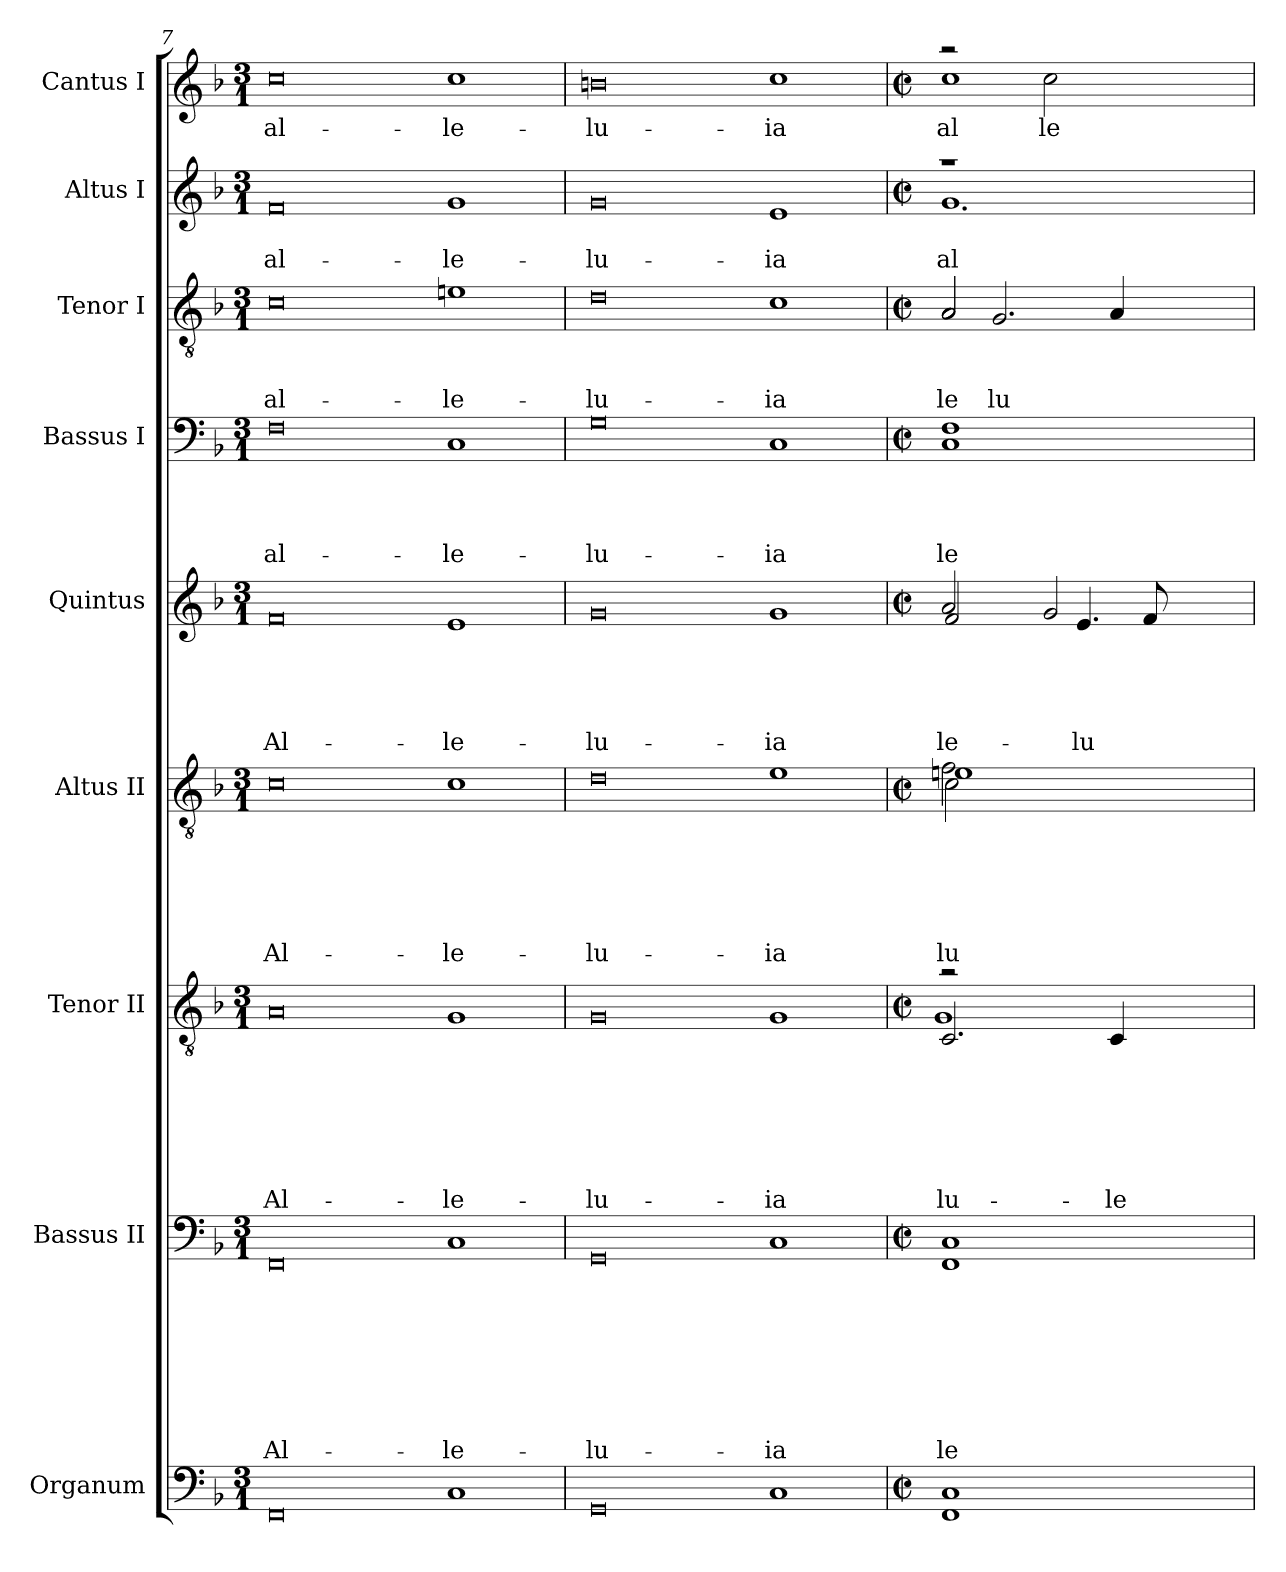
**kern	**kern	**text	**text	**text	**text	**text	**text	**text	**text	**kern	**text	**text	**text	**text	**text	**text	**text	**kern	**text	**text	**text	**text	**text	**text	**kern	**text	**text	**text	**text	**text	**kern	**text	**text	**text	**text	**kern	**text	**text	**text	**kern	**text	**text	**kern	**text
*part9	*part8	*part8	*part8	*part8	*part8	*part8	*part8	*part8	*part8	*part7	*part7	*part7	*part7	*part7	*part7	*part7	*part7	*part6	*part6	*part6	*part6	*part6	*part6	*part6	*part5	*part5	*part5	*part5	*part5	*part5	*part4	*part4	*part4	*part4	*part4	*part3	*part3	*part3	*part3	*part2	*part2	*part2	*part1	*part1
*staff9	*staff8	*staff8	*staff8	*staff8	*staff8	*staff8	*staff8	*staff8	*staff8	*staff7	*staff7	*staff7	*staff7	*staff7	*staff7	*staff7	*staff7	*staff6	*staff6	*staff6	*staff6	*staff6	*staff6	*staff6	*staff5	*staff5	*staff5	*staff5	*staff5	*staff5	*staff4	*staff4	*staff4	*staff4	*staff4	*staff3	*staff3	*staff3	*staff3	*staff2	*staff2	*staff2	*staff1	*staff1
*I"Organum	*I"Bassus II	*	*	*	*	*	*	*	*	*I"Tenor II	*	*	*	*	*	*	*	*I"Altus II	*	*	*	*	*	*	*I"Quintus	*	*	*	*	*	*I"Bassus I	*	*	*	*	*I"Tenor I	*	*	*	*I"Altus I	*	*	*I"Cantus I	*
*I'Or	*I'B II	*	*	*	*	*	*	*	*	*I'TII	*	*	*	*	*	*	*	*I'A II	*	*	*	*	*	*	*I'Q	*	*	*	*	*	*I'B I	*	*	*	*	*I'TI	*	*	*	*I'A I	*	*	*I'C I	*
!!LO:PB:g=z
*clefF4	*clefF4	*	*	*	*	*	*	*	*	*clefGv2	*	*	*	*	*	*	*	*clefGv2	*	*	*	*	*	*	*clefG2	*	*	*	*	*	*clefF4	*	*	*	*	*clefGv2	*	*	*	*clefG2	*	*	*clefG2	*
*k[b-]	*k[b-]	*	*	*	*	*	*	*	*	*k[b-]	*	*	*	*	*	*	*	*k[b-]	*	*	*	*	*	*	*k[b-]	*	*	*	*	*	*k[b-]	*	*	*	*	*k[b-]	*	*	*	*k[b-]	*	*	*k[b-]	*
*F:	*F:	*	*	*	*	*	*	*	*	*F:	*	*	*	*	*	*	*	*F:	*	*	*	*	*	*	*F:	*	*	*	*	*	*F:	*	*	*	*	*F:	*	*	*	*F:	*	*	*F:	*
*M3/1	*M3/1	*	*	*	*	*	*	*	*	*M3/1	*	*	*	*	*	*	*	*M3/1	*	*	*	*	*	*	*M3/1	*	*	*	*	*	*M3/1	*	*	*	*	*M3/1	*	*	*	*M3/1	*	*	*M3/1	*
=7	=7	=7	=7	=7	=7	=7	=7	=7	=7	=7	=7	=7	=7	=7	=7	=7	=7	=7	=7	=7	=7	=7	=7	=7	=7	=7	=7	=7	=7	=7	=7	=7	=7	=7	=7	=7	=7	=7	=7	=7	=7	=7	=7	=7
!	!	!	!	!	!	!	!	!	!LO:LY:b:rj	!	!	!	!	!	!	!	!LO:LY:b:rj	!	!	!	!	!	!	!LO:LY:b:rj	!	!	!	!	!	!LO:LY:b:rj	!	!	!	!	!LO:LY:b:rj	!	!	!	!LO:LY:b:rj	!	!	!LO:LY:b:rj	!	!LO:LY:b:rj
0FF	0FF	.	.	.	.	.	.	.	Al-	0A	.	.	.	.	.	.	Al-	0c	.	.	.	.	.	Al-	0f	.	.	.	.	Al-	0F	.	.	.	al-	0c	.	.	al-	0f	.	al-	0cc	al-
!	!	!	!	!	!	!	!	!	!LO:LY:b	!	!	!	!	!	!	!	!LO:LY:b	!	!	!	!	!	!	!LO:LY:b	!	!	!	!	!	!LO:LY:b	!	!	!	!	!LO:LY:b	!	!	!	!LO:LY:b	!	!	!LO:LY:b	!	!LO:LY:b
1C	1C	.	.	.	.	.	.	.	-le-	1G	.	.	.	.	.	.	-le-	1c	.	.	.	.	.	-le-	1e	.	.	.	.	-le-	1C	.	.	.	-le-	1en	.	.	-le-	1g	.	-le-	1cc	-le-
=8	=8	=8	=8	=8	=8	=8	=8	=8	=8	=8	=8	=8	=8	=8	=8	=8	=8	=8	=8	=8	=8	=8	=8	=8	=8	=8	=8	=8	=8	=8	=8	=8	=8	=8	=8	=8	=8	=8	=8	=8	=8	=8	=8	=8
!	!	!	!	!	!	!	!	!	!LO:LY:b:rj	!	!	!	!	!	!	!	!LO:LY:b:rj	!	!	!	!	!	!	!LO:LY:b:rj	!	!	!	!	!	!LO:LY:b:rj	!	!	!	!	!LO:LY:b:rj	!	!	!	!LO:LY:b:rj	!	!	!LO:LY:b:rj	!	!LO:LY:b:rj
0GG	0GG	.	.	.	.	.	.	.	-lu-	0G	.	.	.	.	.	.	-lu-	0d	.	.	.	.	.	-lu-	0g	.	.	.	.	-lu-	0G	.	.	.	-lu-	0d	.	.	-lu-	0g	.	-lu-	0bn	-lu-
!	!	!	!	!	!	!	!	!	!LO:LY:b	!	!	!	!	!	!	!	!LO:LY:b	!	!	!	!	!	!	!LO:LY:b	!	!	!	!	!	!LO:LY:b	!	!	!	!	!LO:LY:b	!	!	!	!LO:LY:b	!	!	!LO:LY:b	!	!LO:LY:b
1C	1C	.	.	.	.	.	.	.	-ia	1G	.	.	.	.	.	.	-ia	1e	.	.	.	.	.	-ia	1g	.	.	.	.	-ia	1C	.	.	.	-ia	1c	.	.	-ia	1e	.	-ia	1cc	-ia
=9	=9	=9	=9	=9	=9	=9	=9	=9	=9	=9	=9	=9	=9	=9	=9	=9	=9	=9	=9	=9	=9	=9	=9	=9	=9	=9	=9	=9	=9	=9	=9	=9	=9	=9	=9	=9	=9	=9	=9	=9	=9	=9	=9	=9
*M2/2	*M2/2	*	*	*	*	*	*	*	*	*M2/2	*	*	*	*	*	*	*	*M2/2	*	*	*	*	*	*	*M2/2	*	*	*	*	*	*M2/2	*	*	*	*	*M2/2	*	*	*	*M2/2	*	*	*M2/2	*
*met(c|)	*met(c|)	*	*	*	*	*	*	*	*	*met(c|)	*	*	*	*	*	*	*	*met(c|)	*	*	*	*	*	*	*met(c|)	*	*	*	*	*	*met(c|)	*	*	*	*	*met(c|)	*	*	*	*met(c|)	*	*	*met(c|)	*
!	!	!	!	!	!	!	!	!	!LO:LY:b:rj	!	!	!	!	!	!	!	!LO:LY:b	!	!	!	!	!	!	!	!	!	!	!	!	!	!	!	!	!	!	!	!	!	!	!	!	!	!	!
*	*	*	*	*	*	*	*	*	*	*^	*	*	*	*	*	*	*	*	*	*	*	*	*	*	*	*	*	*	*	*	*	*	*	*	*	*	*	*	*	*	*	*	*	*
*	*	*	*	*	*	*	*	*	*	*	*^	*	*	*	*	*	*	*	*	*	*	*	*	*	*	*	*	*	*	*	*	*	*	*	*	*	*	*	*	*	*	*	*	*	*
!	!	!	!	!	!	!	!	!	!	!	!	!	!	!	!	!	!	!	!LO:LY:b:rj	!	!	!	!	!	!	!LO:LY:b	!	!	!	!	!	!	!	!	!	!	!	!	!	!	!	!	!	!	!	!
*	*	*	*	*	*	*	*	*	*	*	*	*	*	*	*	*	*	*	*	*^	*	*	*	*	*	*	*	*	*	*	*	*	*	*	*	*	*	*	*	*	*	*	*	*	*	*
!	!	!	!	!	!	!	!	!	!	!	!	!	!	!	!	!	!	!	!	!	!	!	!	!	!	!	!LO:LY:b	!	!	!	!	!	!	!	!	!	!	!	!	!	!	!	!	!	!	!	!
*	*	*	*	*	*	*	*	*	*	*	*	*	*	*	*	*	*	*	*	*	*^	*	*	*	*	*	*	*	*	*	*	*	*	*	*	*	*	*	*	*	*	*	*	*	*	*	*
!	!	!	!	!	!	!	!	!	!	!	!	!	!	!	!	!	!	!	!	!	!	!	!	!	!	!	!	!LO:LY:b:rj	!	!	!	!	!	!LO:LY:b	!	!	!	!	!	!	!	!	!	!	!	!	!	!
*	*	*	*	*	*	*	*	*	*	*	*	*	*	*	*	*	*	*	*	*	*	*	*	*	*	*	*	*	*^	*	*	*	*	*	*	*	*	*	*	*	*	*	*	*	*	*	*	*
!	!	!	!	!	!	!	!	!	!	!	!	!	!	!	!	!	!	!	!	!	!	!	!	!	!	!	!	!	!	!	!	!	!	!	!LO:LY:b	!	!	!	!	!LO:LY:b:rj	!	!	!	!LO:LY:b	!	!	!	!	!
*	*	*	*	*	*	*	*	*	*	*	*	*	*	*	*	*	*	*	*	*	*	*	*	*	*	*	*	*	*	*^	*	*	*	*	*	*	*	*	*	*	*^	*	*	*	*	*	*	*	*
!	!	!	!	!	!	!	!	!	!	!	!	!	!	!	!	!	!	!	!	!	!	!	!	!	!	!	!	!	!	!	!	!	!	!	!	!	!	!	!	!	!	!	!	!	!	!LO:LY:b	!	!	!LO:LY:b:rj	!	!LO:LY:b:rj
*	*	*	*	*	*	*	*	*	*	*	*	*	*	*	*	*	*	*	*	*	*	*	*	*	*	*	*	*	*	*	*	*	*	*	*	*	*	*	*	*	*	*^	*^	*	*	*	*^	*	*	*^	*
1FF 1C	1FF 1C	.	.	.	.	.	.	.	-le-	2ra	2.C/	1G	.	.	.	.	.	.	-lu-	2f\	2c\	1en	.	.	.	.	.	-lu-	2a/	2f/	2..ryy	.	.	.	.	-le-	1C 1F	.	.	.	-le-	2A/	2A/	4ryy	2.ryy	.	.	-le-	1raa	1.g	.	al-	2raa	1cc	-al-
!	!	!	!	!	!	!	!	!	!	!	!	!	!	!	!	!	!	!	!	!	!	!	!	!	!	!	!	!	!	!	!	!	!	!	!	!	!	!	!	!	!	!	!	!	!	!	!	!LO:LY:b	!	!	!	!	!	!	!
.	.	.	.	.	.	.	.	.	.	.	.	.	.	.	.	.	.	.	.	.	.	.	.	.	.	.	.	.	.	.	.	.	.	.	.	.	.	.	.	.	.	.	.	2.G/	.	.	.	-lu-	.	.	.	.	.	.	.
!	!	!	!	!	!	!	!	!	!	!	!	!	!	!	!	!	!	!	!	!	!	!	!	!	!	!	!	!	!	!	!	!	!	!	!	!	!	!	!	!	!	!	!	!	!	!	!	!	!	!	!	!	!	!	!LO:LY:b
.	.	.	.	.	.	.	.	.	.	2ryy	.	.	.	.	.	.	.	.	.	2ryy	2ryy	.	.	.	.	.	.	.	2g/	8ryy	.	.	.	.	.	.	.	.	.	.	.	2ryy	2ryy	.	.	.	.	.	.	.	.	.	2cc\	.	le-
!	!	!	!	!	!	!	!	!	!	!	!	!	!	!	!	!	!	!	!	!	!	!	!	!	!	!	!	!	!	!	!	!	!	!	!	!LO:LY:b	!	!	!	!	!	!	!	!	!	!	!	!	!	!	!	!	!	!	!
.	.	.	.	.	.	.	.	.	.	.	.	.	.	.	.	.	.	.	.	.	.	.	.	.	.	.	.	.	.	4.e/	.	.	.	.	.	-lu-	.	.	.	.	.	.	.	.	.	.	.	.	.	.	.	.	.	.	.
!	!	!	!	!	!	!	!	!	!	!	!	!	!	!	!	!	!	!	!LO:LY:b	!	!	!	!	!	!	!	!	!	!	!	!	!	!	!	!	!	!	!	!	!	!	!	!	!	!	!	!	!	!	!	!	!	!	!	!
.	.	.	.	.	.	.	.	.	.	.	4C/	.	.	.	.	.	.	.	-le-	.	.	.	.	.	.	.	.	.	.	.	.	.	.	.	.	.	.	.	.	.	.	.	.	.	4A/	.	.	.	.	.	.	.	.	.	.
.	.	.	.	.	.	.	.	.	.	.	.	.	.	.	.	.	.	.	.	.	.	.	.	.	.	.	.	.	.	.	8f/	.	.	.	.	.	.	.	.	.	.	.	.	.	.	.	.	.	.	.	.	.	.	.	.
2ryy	2ryy	.	.	.	.	.	.	.	.	2ryy	2ryy	2ryy	.	.	.	.	.	.	.	2ryy	2ryy	2ryy	.	.	.	.	.	.	2ryy	2ryy	2ryy	.	.	.	.	.	2ryy	.	.	.	.	2ryy	2ryy	2ryy	2ryy	.	.	.	2ryy	.	.	.	2ryy	2ryy	.
*	*	*	*	*	*	*	*	*	*	*v	*v	*v	*	*	*	*	*	*	*	*	*	*	*	*	*	*	*	*	*v	*v	*v	*	*	*	*	*	*	*	*	*	*	*v	*v	*v	*v	*	*	*	*v	*v	*	*	*v	*v	*
*	*	*	*	*	*	*	*	*	*	*	*	*	*	*	*	*	*	*v	*v	*v	*	*	*	*	*	*	*	*	*	*	*	*	*	*	*	*	*	*	*	*	*	*	*	*	*	*
=	=	=	=	=	=	=	=	=	=	=	=	=	=	=	=	=	=	=	=	=	=	=	=	=	=	=	=	=	=	=	=	=	=	=	=	=	=	=	=	=	=	=	=	=
*-	*-	*-	*-	*-	*-	*-	*-	*-	*-	*-	*-	*-	*-	*-	*-	*-	*-	*-	*-	*-	*-	*-	*-	*-	*-	*-	*-	*-	*-	*-	*-	*-	*-	*-	*-	*-	*-	*-	*-	*-	*-	*-	*-	*-
